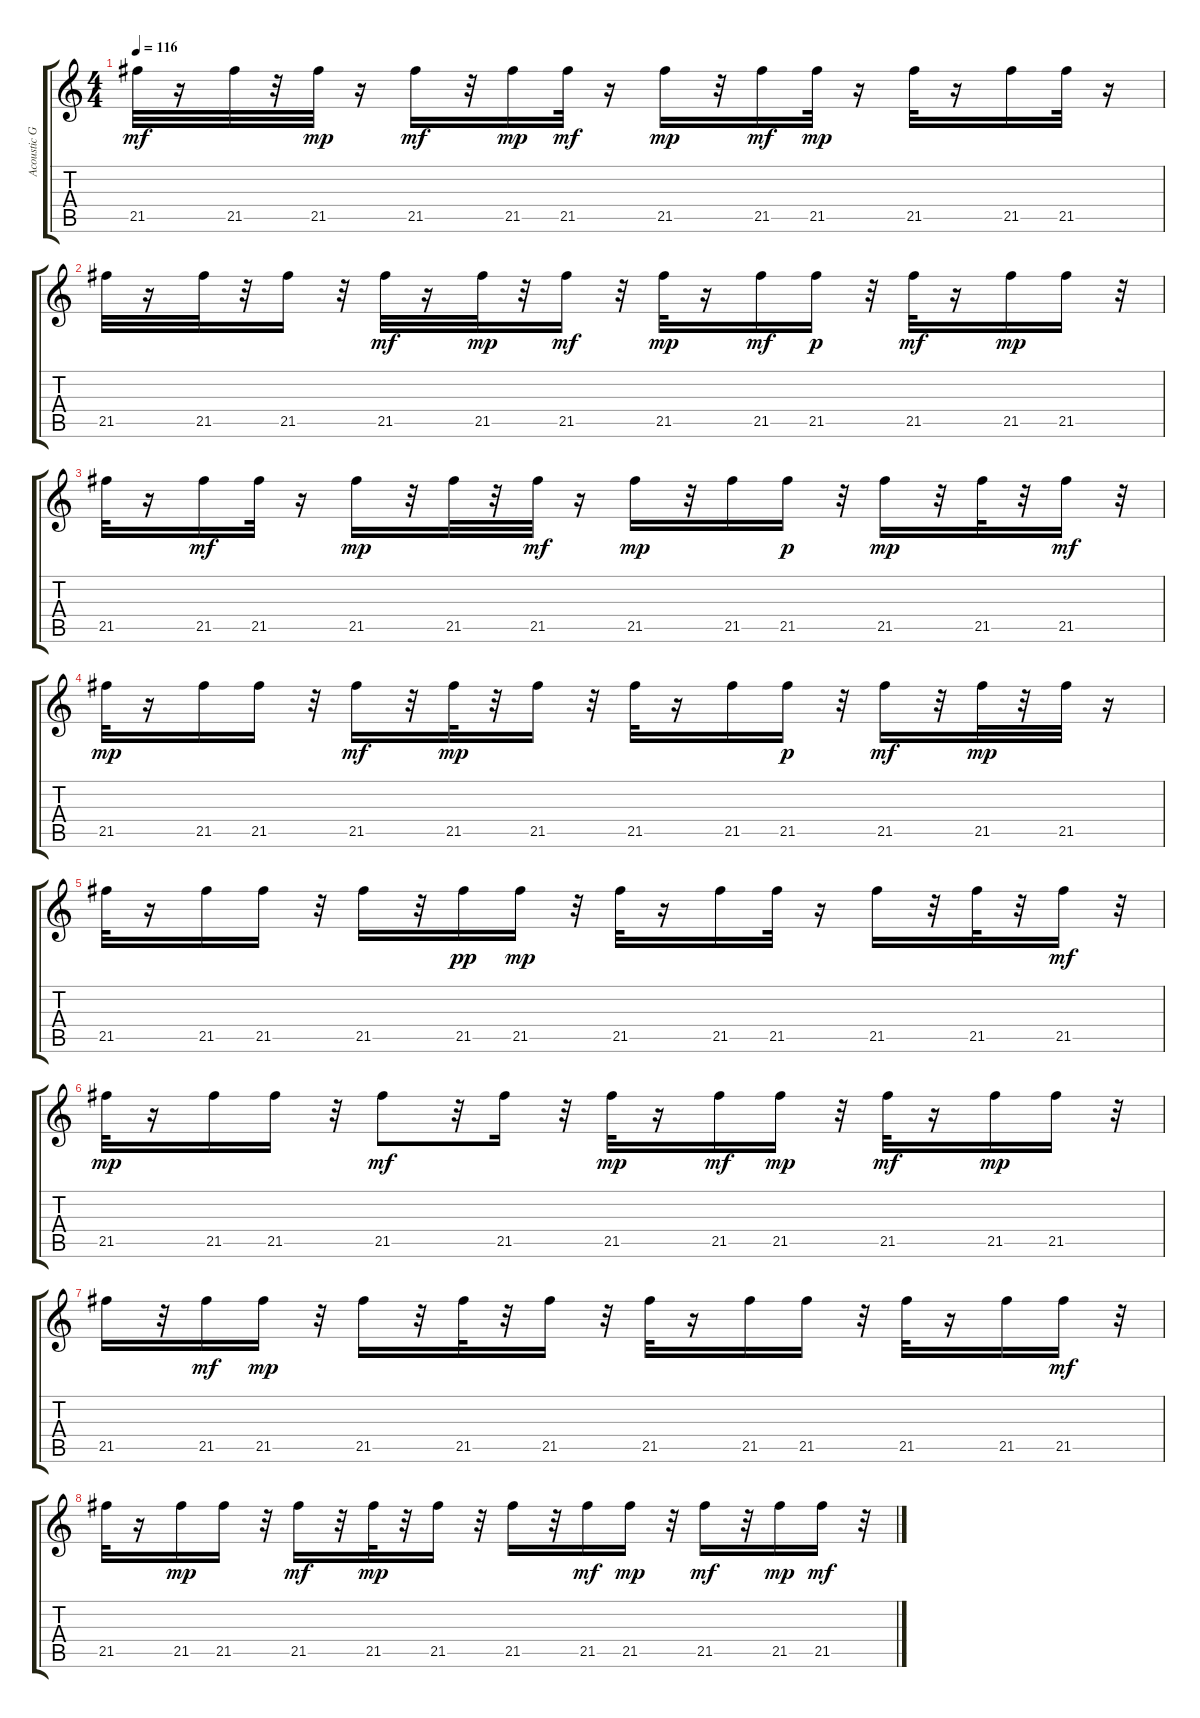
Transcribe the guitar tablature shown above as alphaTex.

\track ("Acoustic Guitar" "Acoustic G") {instrument acousticguitarsteel}
\staff {score tabs}
\tuning (E4 B3 G3 D3 A2 E2) {hide}
\ts (4 4)
\tempo 116
\clef g2
\ks c
21.5.32{dy mf} r.16 21.5.32 r.32 21.5.32{dy mp} r.16 21.5.16{dy mf} r.32 21.5.16{dy mp} 21.5.32{dy mf} r.16 21.5.16{dy mp} r.32 21.5.16{dy mf} 21.5.32{dy mp} r.16 21.5.32 r.16 21.5.16 21.5.32 r.16 |
21.5.32 r.16 21.5.32 r.32 21.5.16 r.32 21.5.32{dy mf} r.16 21.5.32{dy mp} r.32 21.5.16{dy mf} r.32 21.5.32{dy mp} r.16 21.5.16{dy mf} 21.5.16{dy p} r.32 21.5.32{dy mf} r.16 21.5.16{dy mp} 21.5.16 r.32 |
21.5.32 r.16 21.5.16{dy mf} 21.5.32 r.16 21.5.16{dy mp} r.32 21.5.32 r.32 21.5.32{dy mf} r.16 21.5.16{dy mp} r.32 21.5.16 21.5.16{dy p} r.32 21.5.16{dy mp} r.32 21.5.32 r.32 21.5.16{dy mf} r.32 |
21.5.32{dy mp} r.16 21.5.16 21.5.16 r.32 21.5.16{dy mf} r.32 21.5.32{dy mp} r.32 21.5.16 r.32 21.5.32 r.16 21.5.16 21.5.16{dy p} r.32 21.5.16{dy mf} r.32 21.5.32{dy mp} r.32 21.5.32 r.16 |
21.5.32 r.16 21.5.16 21.5.16 r.32 21.5.16 r.32 21.5.16{dy pp} 21.5.16{dy mp} r.32 21.5.32 r.16 21.5.16 21.5.32 r.16 21.5.16 r.32 21.5.32 r.32 21.5.16{dy mf} r.32 |
21.5.32{dy mp} r.16 21.5.16 21.5.16 r.32 21.5.8{dy mf} r.32 21.5.16 r.32 21.5.32{dy mp} r.16 21.5.16{dy mf} 21.5.16{dy mp} r.32 21.5.32{dy mf} r.16 21.5.16{dy mp} 21.5.16 r.32 |
21.5.16 r.32 21.5.16{dy mf} 21.5.16{dy mp} r.32 21.5.16 r.32 21.5.32 r.32 21.5.16 r.32 21.5.32 r.16 21.5.16 21.5.16 r.32 21.5.32 r.16 21.5.16 21.5.16{dy mf} r.32 |
21.5.32 r.16 21.5.16{dy mp} 21.5.16 r.32 21.5.16{dy mf} r.32 21.5.32{dy mp} r.32 21.5.16 r.32 21.5.16 r.32 21.5.16{dy mf} 21.5.16{dy mp} r.32 21.5.16{dy mf} r.32 21.5.16{dy mp} 21.5.16{dy mf} r.32
